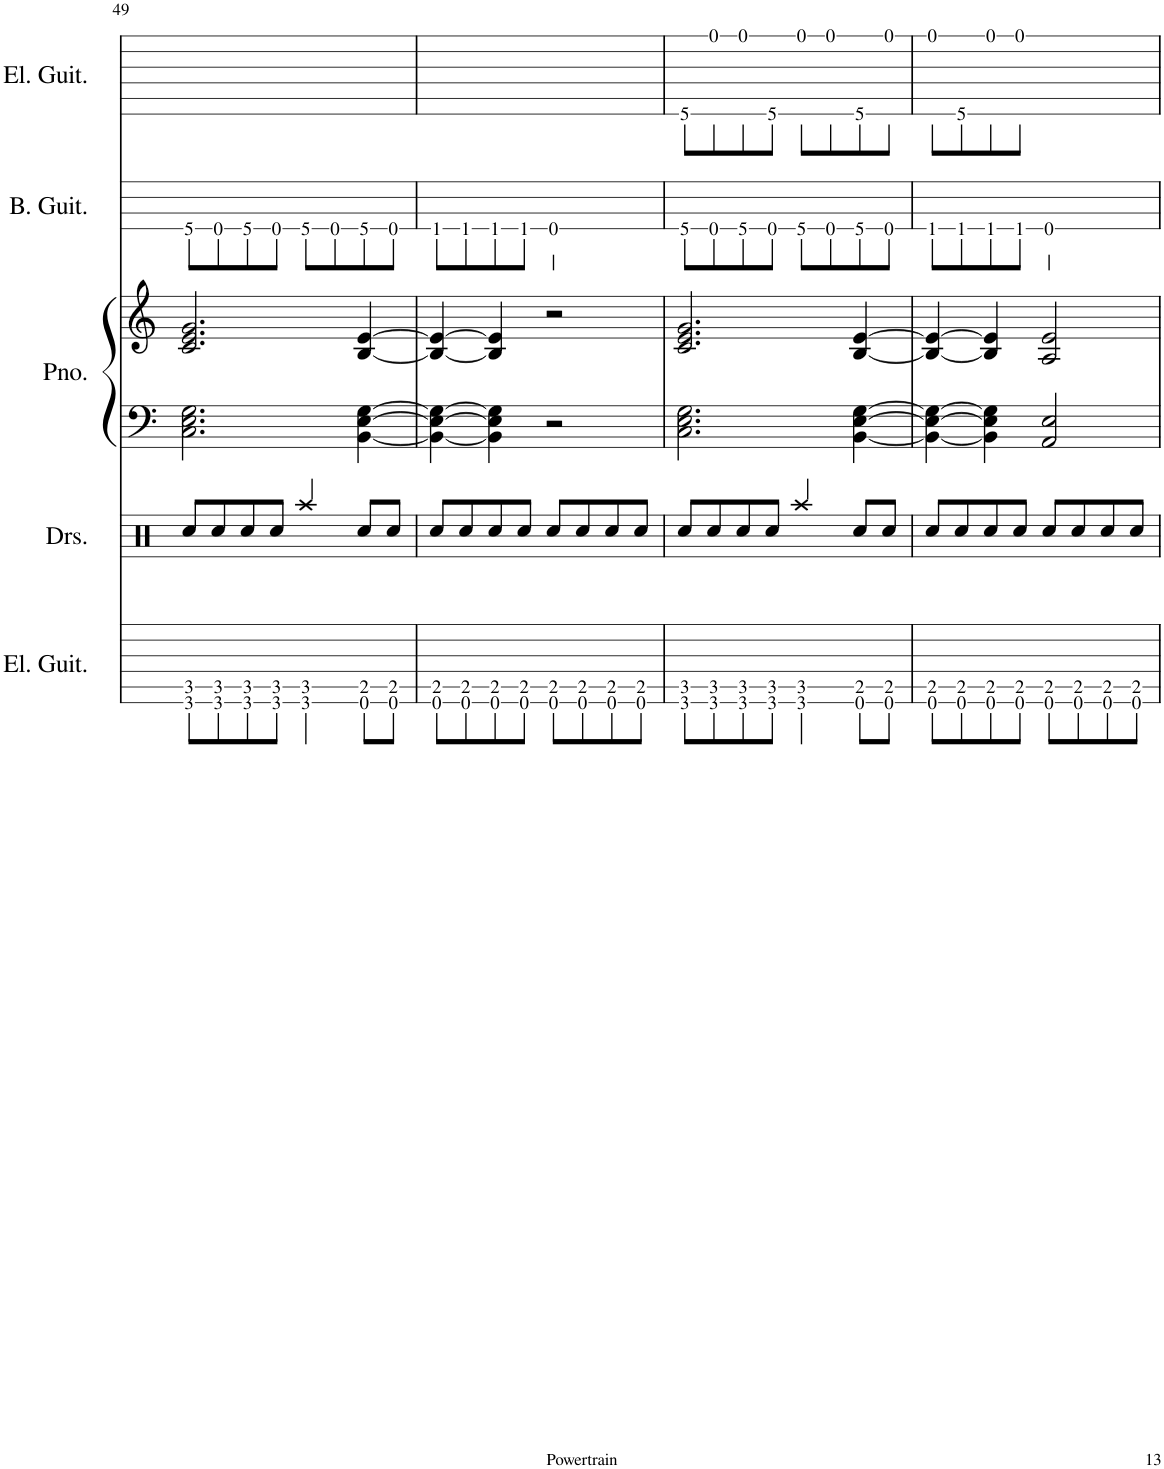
**kern	**kern	**kern	**kern	**kern	**kern
*part5	*part4	*part3	*part3	*part2	*part1
*staff6	*staff5	*staff4	*staff3	*staff2	*staff1
*I"Electric Guitar	*I"Drumset	*I"Piano	*	*I"Bass Guitar	*I"Electric Guitar
*I'El. Guit.	*I'Drs.	*I'Pno.	*	*I'B. Guit.	*I'El. Guit.
!!LO:PB:g=z
*	*clefX	*clefF4	*clefG2	*	*
*k[]	*k[]	*k[]	*k[]	*k[]	*k[]
*M4/4	*M4/4	*M4/4	*M4/4	*M4/4	*M4/4
=49	=49	=49	=49	=49	=49
8GG\ 8C\L	8Rcc/L	2.C\ 2.E\ 2.G\	2.c/ 2.e/ 2.g/	8AAA\L	1r
8GG\ 8C\	8Rcc/	.	.	8EEE\	.
8GG\ 8C\	8Rcc/	.	.	8AAA\	.
8GG\ 8C\J	8Rcc/J	.	.	8EEE\J	.
4GG\ 4C\	4Raa/	.	.	8AAA\L	.
.	.	.	.	8EEE\	.
8EE\ 8BB\L	8Rcc/L	[4BB\ [4E\ [4G\	[4B/ [4e/	8AAA\	.
8EE\ 8BB\J	8Rcc/J	.	.	8EEE\J	.
=50	=50	=50	=50	=50	=50
8EE\ 8BB\L	8Rcc/L	4BB\_ 4E\_ 4G\_	4B/_ 4e/_	8FFF\L	1r
8EE\ 8BB\	8Rcc/	.	.	8FFF\	.
8EE\ 8BB\	8Rcc/	4BB\] 4E\] 4G\]	4B/] 4e/]	8FFF\	.
8EE\ 8BB\J	8Rcc/J	.	.	8FFF\J	.
8EE\ 8BB\L	8Rcc/L	2r	2r	2EEE\	.
8EE\ 8BB\	8Rcc/	.	.	.	.
8EE\ 8BB\	8Rcc/	.	.	.	.
8EE\ 8BB\J	8Rcc/J	.	.	.	.
=51	=51	=51	=51	=51	=51
8GG\ 8C\L	8Rcc/L	2.C\ 2.E\ 2.G\	2.c/ 2.e/ 2.g/	8AAA\L	8AA\L
8GG\ 8C\	8Rcc/	.	.	8EEE\	8e\
8GG\ 8C\	8Rcc/	.	.	8AAA\	8e\
8GG\ 8C\J	8Rcc/J	.	.	8EEE\J	8AA\J
4GG\ 4C\	4Raa/	.	.	8AAA\L	8e\L
.	.	.	.	8EEE\	8e\
8EE\ 8BB\L	8Rcc/L	[4BB\ [4E\ [4G\	[4B/ [4e/	8AAA\	8AA\
8EE\ 8BB\J	8Rcc/J	.	.	8EEE\J	8e\J
=52	=52	=52	=52	=52	=52
8EE\ 8BB\L	8Rcc/L	4BB\_ 4E\_ 4G\_	4B/_ 4e/_	8FFF\L	8e\L
8EE\ 8BB\	8Rcc/	.	.	8FFF\	8AA\
8EE\ 8BB\	8Rcc/	4BB\] 4E\] 4G\]	4B/] 4e/]	8FFF\	8e\
8EE\ 8BB\J	8Rcc/J	.	.	8FFF\J	8e\J
8EE\ 8BB\L	8Rcc/L	2AA/ 2E/	2A/ 2e/	2EEE\	4r
8EE\ 8BB\	8Rcc/	.	.	.	.
8EE\ 8BB\	8Rcc/	.	.	.	4r
8EE\ 8BB\J	8Rcc/J	.	.	.	.
=	=	=	=	=	=
*-	*-	*-	*-	*-	*-
